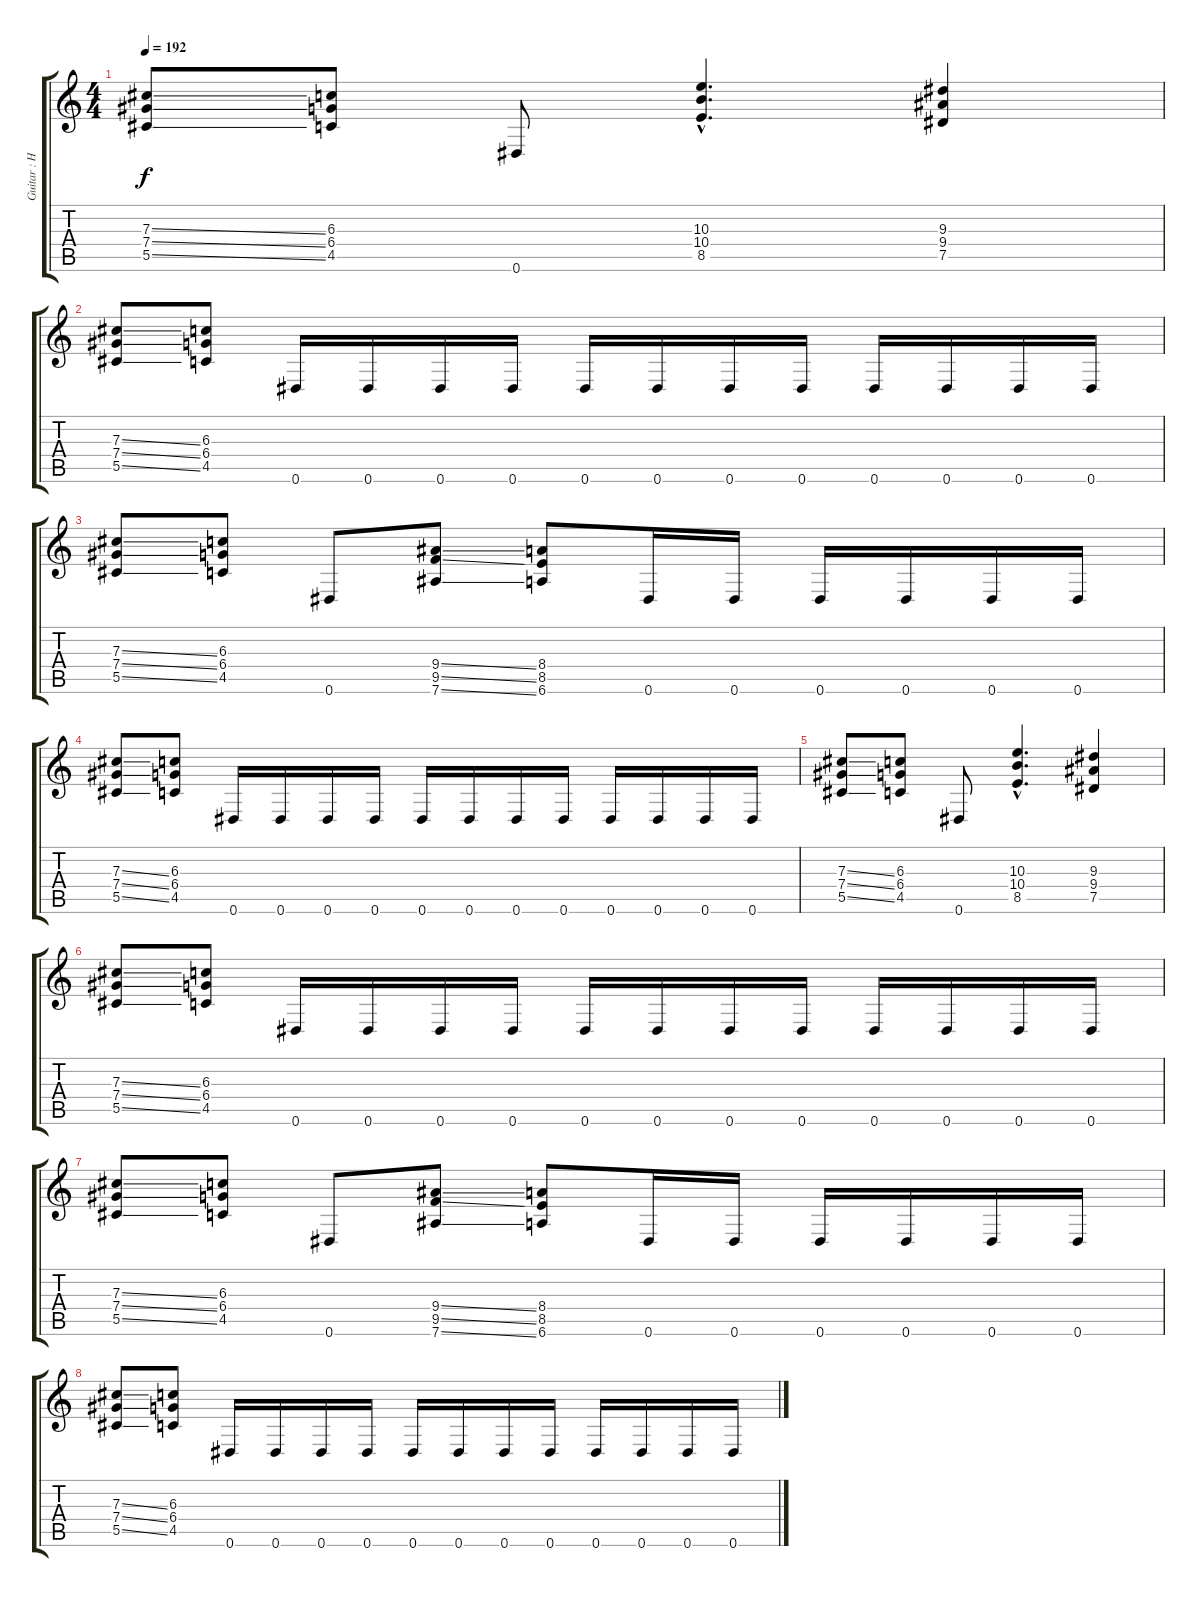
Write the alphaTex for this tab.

\track ("Guitar : Hanneman" "Guitar : H") {instrument distortionguitar}
\staff {score tabs}
\tuning (Eb4 Bb3 Gb3 Db3 Ab2 Eb2) {hide}
\ts (4 4)
\tempo 192
\clef g2
\ks c
(7.3{ss} 7.4{ss} 5.5{ss}).8{dy f} (6.3 6.4 4.5).8 0.6.8 (10.3{hac} 10.4{hac} 8.5{hac}).4{d} (9.3 9.4 7.5).4 |
(7.3{ss} 7.4{ss} 5.5{ss}).8 (6.3 6.4 4.5).8 0.6.16 0.6.16 0.6.16 0.6.16 0.6.16 0.6.16 0.6.16 0.6.16 0.6.16 0.6.16 0.6.16 0.6.16 |
(7.3{ss} 7.4{ss} 5.5{ss}).8 (6.3 6.4 4.5).8 0.6.8 (9.4{ss} 9.5{ss} 7.6{ss}).8 (8.4 8.5 6.6).8 0.6.16 0.6.16 0.6.16 0.6.16 0.6.16 0.6.16 |
(7.3{ss} 7.4{ss} 5.5{ss}).8 (6.3 6.4 4.5).8 0.6.16 0.6.16 0.6.16 0.6.16 0.6.16 0.6.16 0.6.16 0.6.16 0.6.16 0.6.16 0.6.16 0.6.16 |
(7.3{ss} 7.4{ss} 5.5{ss}).8 (6.3 6.4 4.5).8 0.6.8 (10.3{hac} 10.4{hac} 8.5{hac}).4{d} (9.3 9.4 7.5).4 |
(7.3{ss} 7.4{ss} 5.5{ss}).8 (6.3 6.4 4.5).8 0.6.16 0.6.16 0.6.16 0.6.16 0.6.16 0.6.16 0.6.16 0.6.16 0.6.16 0.6.16 0.6.16 0.6.16 |
(7.3{ss} 7.4{ss} 5.5{ss}).8 (6.3 6.4 4.5).8 0.6.8 (9.4{ss} 9.5{ss} 7.6{ss}).8 (8.4 8.5 6.6).8 0.6.16 0.6.16 0.6.16 0.6.16 0.6.16 0.6.16 |
(7.3{ss} 7.4{ss} 5.5{ss}).8 (6.3 6.4 4.5).8 0.6.16 0.6.16 0.6.16 0.6.16 0.6.16 0.6.16 0.6.16 0.6.16 0.6.16 0.6.16 0.6.16 0.6.16
